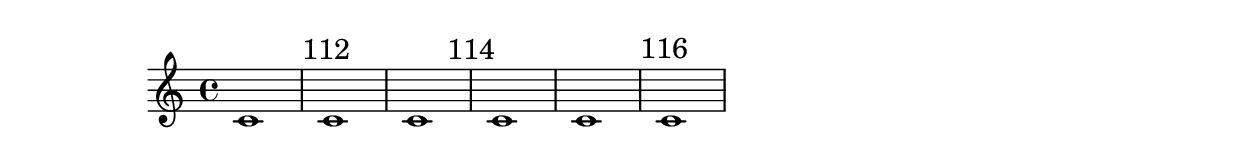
%% Do not edit this file; it is automatically
%% generated from LSR http://lsr.dsi.unimi.it
%% This file is in the public domain.
\version "2.13.16"

\header {
  lsrtags = "rhythms"

%% Translation of GIT committish: 2b0dc29608d6c3f5a03ead4877ae514c647adb74
  texidoces = "

Los números de compás se alinean de forma predeterminada por la
derecha con su objeto padre. Éste es por lo general el borde
izquierdo de una línea o, si los números se imprimen dentro de la
línea, el lado izquierdo de una línea divisoria.  Los números
también se pueden situar directamente sobre la barra de compás o
alineados por la izquierda con ella.

"

  doctitlees = "Alineación de los números de compás"

%% Translation of GIT committish: 0a868be38a775ecb1ef935b079000cebbc64de40
  texidocde = "
Taktnummern sind standardmäßig links an ihrem Ursprungsobjet
ausgerichtet.  Das ist normalerweise die linke Ecke einer Linie oder,
wenn die Nummern innerhalb einer Zeile gesetzt werden, auf der
linken Seite eines Taktstrichs.  Die Nummern können auch
direkt über dem Taktstrich positioniert werden oder rechts vom
Taktstrich gesetzt werden.

"
  doctitlede = "Taktnummern ausrichten"


%% Translation of GIT committish: 374d57cf9b68ddf32a95409ce08ba75816900f6b
  texidocfr = "
Les numéros de mesure s'alignent en principe sur la droite de l'objet
dont ils dépendent.  C'est normalement le coin gauche de la portée ou,
en cours de ligne, à gauche de la barre.  Vous pouvez toutefois les
centrer par rapport à la barre ou les afficher à droite de la barre.

"
  doctitlefr = "Alignement des numéros de mesure"

  texidoc = "
Bar numbers by default are right-aligned to their parent object. This
is usually the left edge of a line or, if numbers are printed within a
line, the left hand side of a bar line.  The numbers may also be
positioned directly over the bar line or left-aligned to the bar line.

"
  doctitle = "Aligning bar numbers"
} % begin verbatim

\relative c' {
  \set Score.currentBarNumber = #111
  \override Score.BarNumber #'break-visibility = #all-visible
  % Increase the size of the bar number by 2
  \override Score.BarNumber #'font-size = #2
  % Print a bar number every second measure
  \set Score.barNumberVisibility = #(every-nth-bar-number-visible 2)
  c1 | c1
  % Center-align bar numbers
  \override Score.BarNumber #'self-alignment-X = #CENTER
  c1 | c1
  % Left-align bar numbers
  \override Score.BarNumber #'self-alignment-X = #LEFT
  c1 | c1
}

